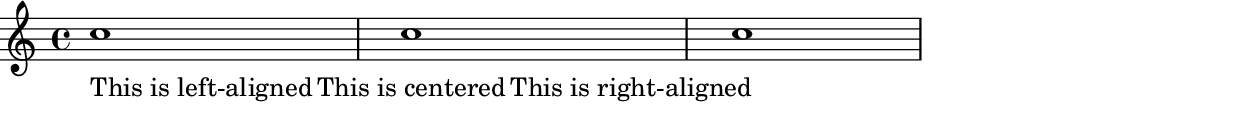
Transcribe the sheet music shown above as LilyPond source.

%% Generated by lilypond-book.py
%% Options: [exampleindent=10.16\mm,indent=0\mm,line-width=160\mm]
\include "lilypond-book-preamble.ly"


% ****************************************************************
% Start cut-&-pastable-section
% ****************************************************************



\paper {
  indent = 0\mm
  line-width = 160\mm
  % offset the left padding, also add 1mm as lilypond creates cropped
  % images with a little space on the right
  line-width = #(- line-width (* mm  3.000000) (* mm 1))
}

\layout {
  
}





% ****************************************************************
% ly snippet:
% ****************************************************************
\sourcefilename "lyrics-alignment.ly"
\sourcefileline 0
%% DO NOT EDIT this file manually; it is automatically
%% generated from LSR http://lsr.dsi.unimi.it
%% Make any changes in LSR itself, or in Documentation/snippets/new/ ,
%% and then run scripts/auxiliar/makelsr.py
%%
%% This file is in the public domain.
\version "2.14.2"

\header {
  lsrtags = "vocal-music, text, really-simple"

%% Translation of GIT committish: 6977ddc9a3b63ea810eaecb864269c7d847ccf98
  texidoces = "
La alineación horizontal de la letra se puede ajustar sobreescribiendo
la propiedad @code{self-alignment-X} del objeto @code{LyricText}.
@code{#-1} es izquierda, @code{#0} es centrado y @code{#1} es derecha;
sin embargo, podemos usar también @code{#LEFT}, @code{#CENTER} y
@code{#RIGHT}.

"
  doctitlees = "Alineación de la letra"

%% Translation of GIT committish: 27b1197f3bae8512c14d946752cd3e40e7c76016

  texidocde = "
Die horizontale Ausrichtung von Gesangstext kann eingestellt werden, indem
man die @code{self-alignment-X}-Eigenschaft des @code{LyricText}-Objekts
verändert.  @code{#-1} bedeutet links, @code{#0} bedeutet mittig und @code{#1}
bedeutet rechts, man kann aber genauso gut auch @code{#LEFT}, @code{#CENTER}
und @code{#RIGHT} benutzen.

"
  doctitlede = "Ausrichtung von Gesangstext"


%% Translation of GIT committish: d9d1da30361a0bcaea1ae058eb1bc8dd3a5b2e4c
  texidocfr = "
L'alignement horizontal des paroles peut se gérer à l'aide de la
propriété @code{self-alignment-X} de l'objet @code{LyricText}.
Les valeurs @code{-1} ou @code{LEFT} produiront un alignement par la
gauche, les valeurs @code{0} ou @code{CENTER} un alignement centré, et
les valeurs @code{1} ou @code{RIGHT} un alignement par la droite.

"
  doctitlefr = "Alignement des syllabes"

  texidoc = "
Horizontal alignment for lyrics cam be set by overriding the
@code{self-alignment-X} property of the @code{LyricText} object.
@code{#-1} is left, @code{#0} is center and @code{#1} is right;
however, you can use @code{#LEFT}, @code{#CENTER} and @code{#RIGHT} as
well.

"
  doctitle = "Lyrics alignment"
} % begin verbatim


\layout { ragged-right = ##f }
\relative c'' {
  c1
  c1
  c1
}
\addlyrics {
  \once \override LyricText #'self-alignment-X = #LEFT
  "This is left-aligned"
  \once \override LyricText #'self-alignment-X = #CENTER
  "This is centered"
  \once \override LyricText #'self-alignment-X = #1
  "This is right-aligned"
}




% ****************************************************************
% end ly snippet
% ****************************************************************
